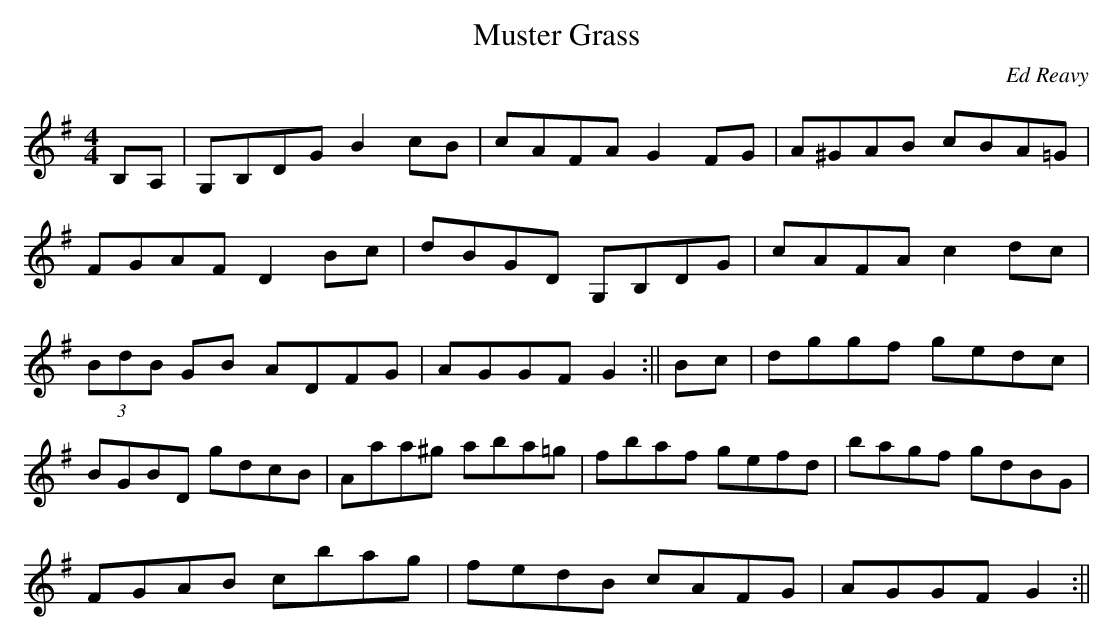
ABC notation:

X:1
T:Muster Grass
C:Ed Reavy
M:4/4
L:1/8
K:G
B,A,|G,B,DG B2 cB|cAFA G2 FG|A^GAB cBA=G|
FGAF D2 Bc|dBGD G,B,DG|cAFA c2 dc|
(3BdB GB ADFG|AGGF G2:||Bc|dggf gedc|
BGBD gdcB|Aaa^g aba=g|fbaf gefd|bagf gdBG|
FGAB cbag|fedB cAFG|AGGF G2:||
